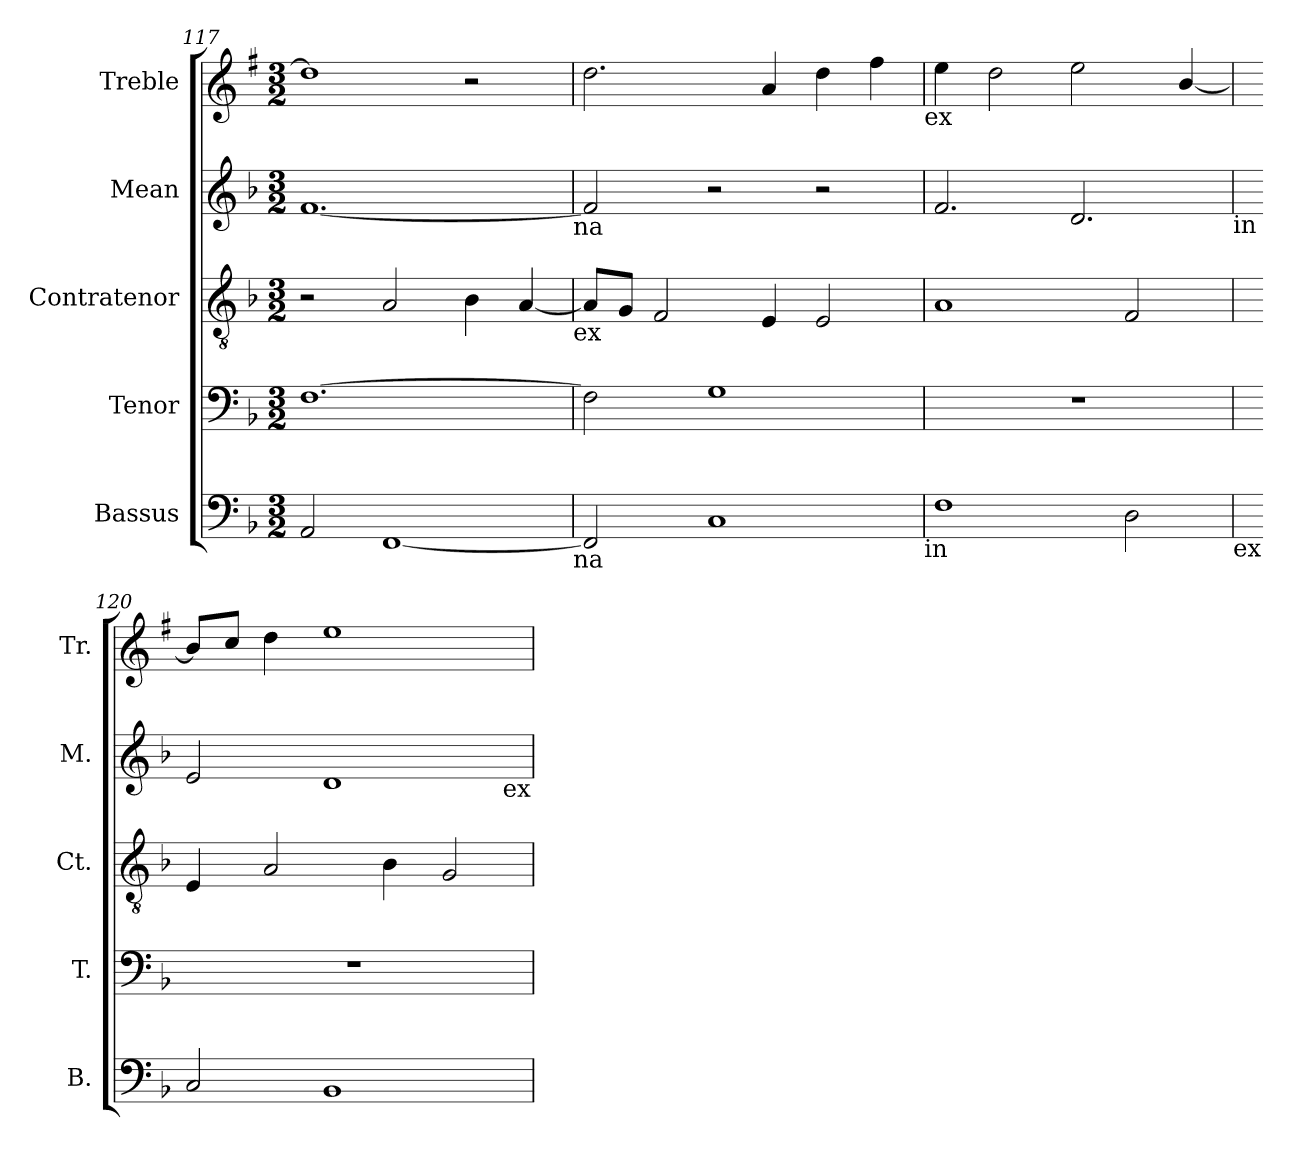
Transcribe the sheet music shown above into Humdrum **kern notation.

**kern	**kern	**kern	**kern	**kern
*part5	*part4	*part3	*part2	*part1
*staff5	*staff4	*staff3	*staff2	*staff1
*I"Bassus	*I"Tenor	*I"Contratenor	*I"Mean	*I"Treble
*I'B.	*I'T.	*I'Ct.	*I'M.	*I'Tr.
*clefF4	*clefF4	*clefGv2	*clefG2	*clefG2
*ITrd7c12	*	*	*	*ITrd1c2
*k[b-]	*k[b-]	*k[b-]	*k[b-]	*k[b-]
*F:	*F:	*F:	*F:	*F:
*M3/2	*M3/2	*M3/2	*M3/2	*M3/2
=117	=117	=117	=117	=117
2AAA/	[>1.F	2r	[<1.f	1cc]
[<1FFF	.	2A/	.	.
.	.	4B-\	.	2r
.	.	[<4A/	.	.
!	!	!	!LO:TX:b:t=na	!
!	!	!LO:TX:b:t=ex	!	!
!LO:TX:b:t=na	!	!	!	!
=118	=118	=118	=118	=118
2FFF/]	2F\]	8A/L]	2f/]	2.cc\
.	.	8G/J	.	.
.	.	2F/	.	.
1CC	1G	.	2r	.
.	.	4E/	.	4g/
.	.	2E/	2r	4cc\
.	.	.	.	4ee\
!	!	!	!	!LO:TX:b:t=ex
!LO:TX:b:t=in	!	!	!	!
!!LO:LB:g=z
=119	=119	=119	=119	=119
!	!LO:N:vis=1	!	!	!
1FF	1.r	1A	2.f/	4dd\
.	.	.	.	2cc\
.	.	.	2.d/	2dd\
2DD\	.	2F/	.	.
.	.	.	.	[<4a/
!	!	!	!LO:TX:b:t=in	!
!LO:TX:b:t=ex	!	!	!	!
=120	=120	=120	=120	=120
!	!LO:N:vis=1	!	!	!
2CC/	1.r	4E/	2e/	8a/L]
.	.	.	.	8b-/J
.	.	2A/	.	4cc\
1BBB-	.	.	1d	1dd
.	.	4B-\	.	.
.	.	2G/	.	.
!	!	!	!LO:TX:b:t=ex	!
=	=	=	=	=
*-	*-	*-	*-	*-
